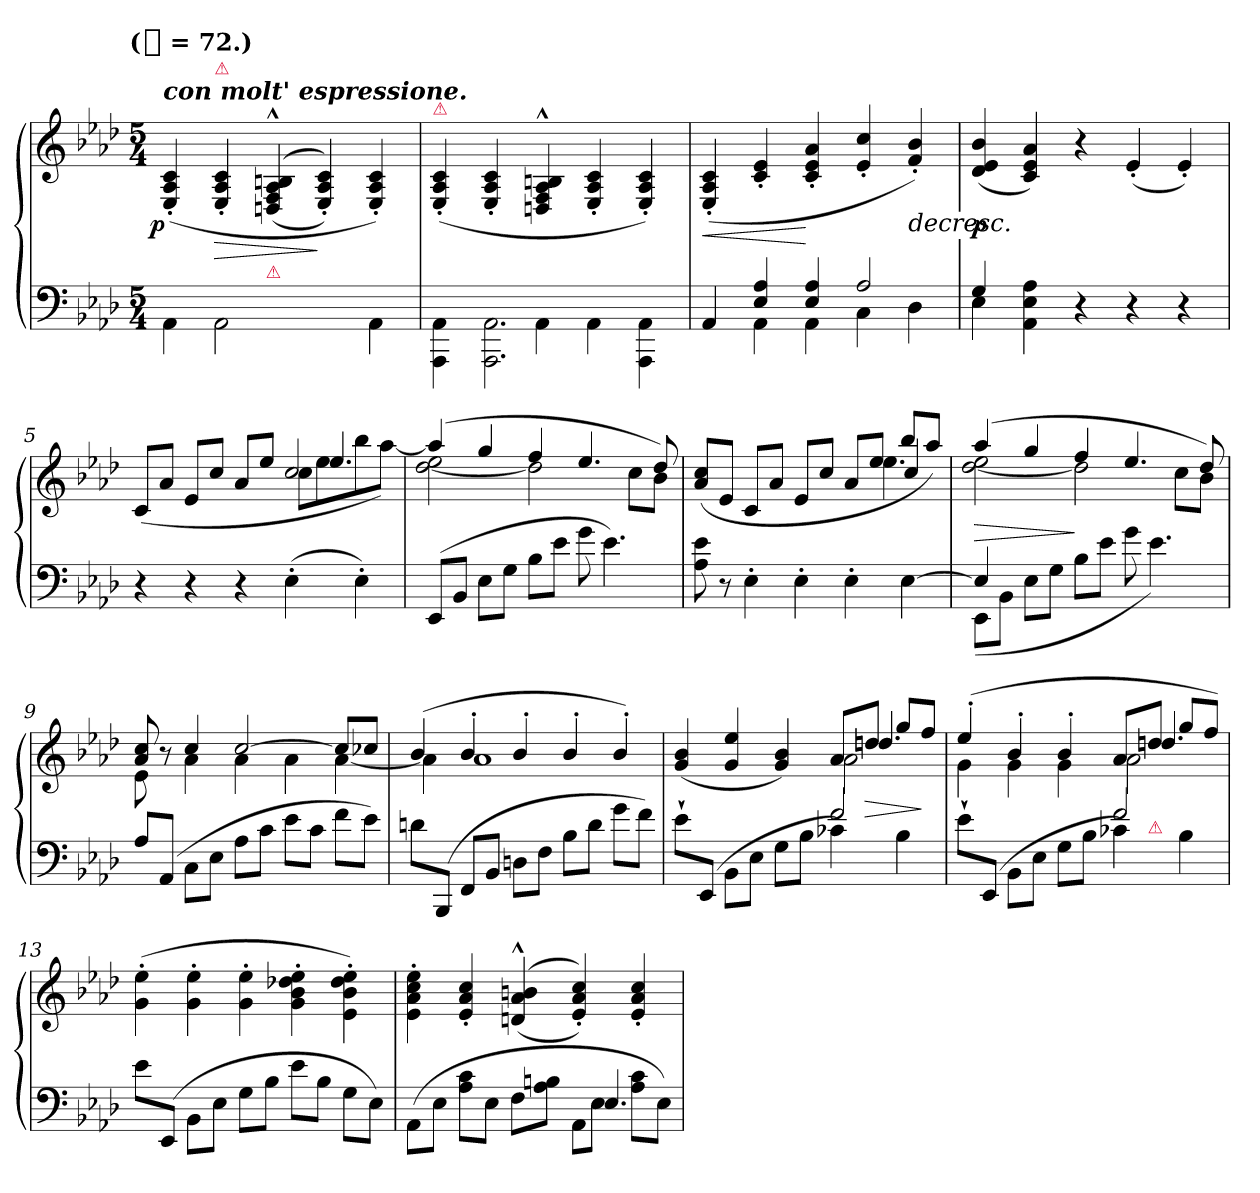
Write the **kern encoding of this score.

**kern	**kern	**dynam
*part1	*part1	*part1
*staff2	*staff1	*staff1/2
*clefF4	*clefG2	*
*k[b-e-a-d-]	*k[b-e-a-d-]	*
*A-:	*A-:	*
!!LO:TX:omd:t=([quarter] = 72.)
*M5/4	*M5/4	*
*MM72	*MM72	*
=1	=1	=1
!	!LO:TX:a:Bi:t=con molt' espressione.	!
!	!	!LO:DY:rj
4AA-\	(>4E-'>/ 4A-'>/ 4c'>/	p
!	!LO:TX:a:color=crimson:t=⚠	!
!LO:N:vis=2	!	!LO:HP:b
2.AA-\	4E-'>/ 4A-'>/ 4c'>/	>
!	!LO:TX:b:color=crimson:t=⚠	!
.	(>(<4Dn^^>/ 4F^^>/ 4A-^^>/ 4Bn^^>/	.
.	4E-'>/ 4A-'>/ 4c'>/))	]
4AA-\	4E-'>/ 4A-'>/ 4c'>/)	.
=2	=2	=2
!	!LO:TX:a:color=crimson:t=⚠	!
4AAA-\ 4AA-\	(>4E-'>/ 4A-'>/ 4c'>/	.
!LO:N:vis=2.	!	!
4AAA-\ 4AA-\	4E-'>/ 4A-'>/ 4c'>/	.
4AA-\	4Dn^^>/ 4F^^>/ 4A-^^>/ 4Bn^^>/	.
4AA-\	4E-'>/ 4A-'>/ 4c'>/	.
4AAA-\ 4AA-\	4E-'>/ 4A-'>/ 4c'>/)	.
=3	=3	=3
*^	*	*
4ryy	4AA-	(>4E-'>/ 4A-'>/ 4c'>/	<
4E- 4A-	4AA-	4c'> 4e-'>	.
4E- 4A-	4AA-	4c'> 4e-'> 4a-'>	[
2A-	4C	4e-'> 4cc'>	.
.	4D-	4f'> 4b-'>)	>
=4	=4	=4	=4
4G	4E-	(>4d- 4e- 4b-	p
4ryy	4AA- 4E- 4A-	4c 4e- 4a-)	]
4r	2.ryy	4r	.
4r	.	(<4e-'<	.
4r	.	4e-'<)	.
*v	*v	*	*
=5	=5	=5
*	*^	*
*	*	*^	*
4r	(>8c/L	2.ryy	2..ryy	.
.	8a-/J	.	.	.
4r	8e-/L	.	.	.
.	8cc/J	.	.	.
4r	8a-/L	.	.	.
.	8ee-/J	.	.	.
(>4E-'>	2cc	8cc\L	.	.
.	.	8ee-	4.ee-/	.
4E-'>)	.	8bb-	.	.
.	.	[8aa-J)	.	.
*	*	*v	*v	*
=6	=6	=6	=6
(>8EE-L	(>4aa-]	[2dd- 2ee-	.
8BB-J	.	.	.
8E-L	4gg	.	.
8GJ	.	.	.
8B-L	4ff	2dd-]	.
8e-J	.	.	.
8g	4.ee-	.	.
4.e-)	.	.	.
.	.	8ccL	.
.	8dd-)	8b-J	.
=7	=7	=7	=7
*	*	*^	*
8A-\ 8e-\	(>8a- 8ccL	2..ryy	1ryy	.
8r	8e-J	.	.	.
4E-'>	8cL	.	.	.
.	8a-J	.	.	.
4E-'>	8e-L	.	.	.
.	8ccJ	.	.	.
4E-'>	8a-L	.	.	.
.	8ee-J	4.ee-	.	.
[4E-	8bb-L	.	4cc	.
.	8aa-J)	.	.	.
*	*	*v	*v	*
=8	=8	=8	=8
*^	*	*	*
4E-]	(>8EE-L	(>4aa-	[2dd- 2ee-	>
.	8BB-J	.	.	.
2ryy	8E-L	4gg	.	.
.	8GJ	.	.	.
.	8B-L	4ff	2dd-]	]
.	8e-J	.	.	.
2ryy	8g	4.ee-	.	.
.	4.e-)	.	.	.
.	.	.	8ccL	.
.	.	8dd-)	8b-J	.
*v	*v	*	*	*
=9	=9	=9	=9
8A-\L	8a- 8cc	8e-	.
(>8AA-/J	8r	8ryy	.
8CL	4cc	4a-	.
8E-J	.	.	.
8A-L	[2cc	4a-	.
8cJ	.	.	.
8e-L	.	4a-	.
8cJ	.	.	.
8fL	8ccL]	[4a-	.
8e-J)	8cc-XJ	.	.
=10	=10	=10	=10
8dn\L	(>4b-	4a-]	.
(>8BBB-/J	.	.	.
8FFL	4b-'>	1a-	.
8BB-J	.	.	.
8DnL	4b-'>	.	.
8FJ	.	.	.
8B-L	4b-'>	.	.
8dJ	.	.	.
8gL	4b-'>)	.	.
8fJ)	.	.	.
=11	=11	=11	=11
*^	*	*^	*
2.ryy	8e-`>\L	(>4g 4b-	2.ryy	2ryy	.
.	(>8EE-/J	.	.	.	.
.	8BB-\L	4g/ 4ee-/	.	.	.
.	8E-J	.	.	.	.
.	8GL	4g 4b-)	.	4.ryy	.
.	8B-J	.	.	.	.
2f	4c-X)	8a-L	2a-\	.	.
.	.	8ddnJ	.	4.ddn	>
.	4B-	8ggL	.	.	.
.	.	8ffJ	.	.	]
=12	=12	=12	=12	=12	=12
*	*^	*	*	*	*
2.ryy	8e-`>\L	2..ryy	(>4ee-'>	4g	2ryy	.
.	(>8EE-/J	.	.	.	.	.
.	8BB-\L	.	4b-'>	4g	.	.
.	8E-J	.	.	.	.	.
.	8GL	.	4b-'>	4g	4.ryy	.
.	8B-J	.	.	.	.	.
2f	4c-X)	.	8a-L	2a-\	.	.
!	!	!LO:TX:a:color=crimson:t=⚠	!	!	!	!
.	.	4.ryy	8ddnJ	.	4.ddn	.
.	4B-	.	8ggL	.	.	.
.	.	.	8ffJ)	.	.	.
*v	*v	*v	*	*	*	*
*	*v	*v	*v	*
=13	=13	=13
8e-\L	(>4g' 4ee-'	.
(>8EE-/J	.	.
8BB-\L	4g' 4ee-'	.
8E-J	.	.
8GL	4g' 4ee-'	.
8B-J	.	.
8e-L	4g' 4b-' 4dd-X' 4ee-'	.
8B-J	.	.
8GL	4e-'\ 4b-'\ 4dd-'\ 4ee-'\)	.
8E-J)	.	.
=14	=14	=14
*^	*	*
2.ryy	(>8AA-\L	4e-'\ 4a-'\ 4cc'\ 4ee-'\	.
.	8E-J	.	.
.	8A- 8cL	4e-'> 4a-'> 4cc'>	.
.	8E-J	.	.
.	8FL	(<(>4dn^^> 4a-^^> 4bn^^>	.
.	8A- 8BnJ	.	.
8ryy	8AA-L	4e-'> 4a-'> 4cc'>))	.
4.E-	8E-J	.	.
.	8A- 8cL	4e-'> 4a-'> 4cc'>	.
.	8E-J)	.	.
*v	*v	*	*
=	=	=
*-	*-	*-
